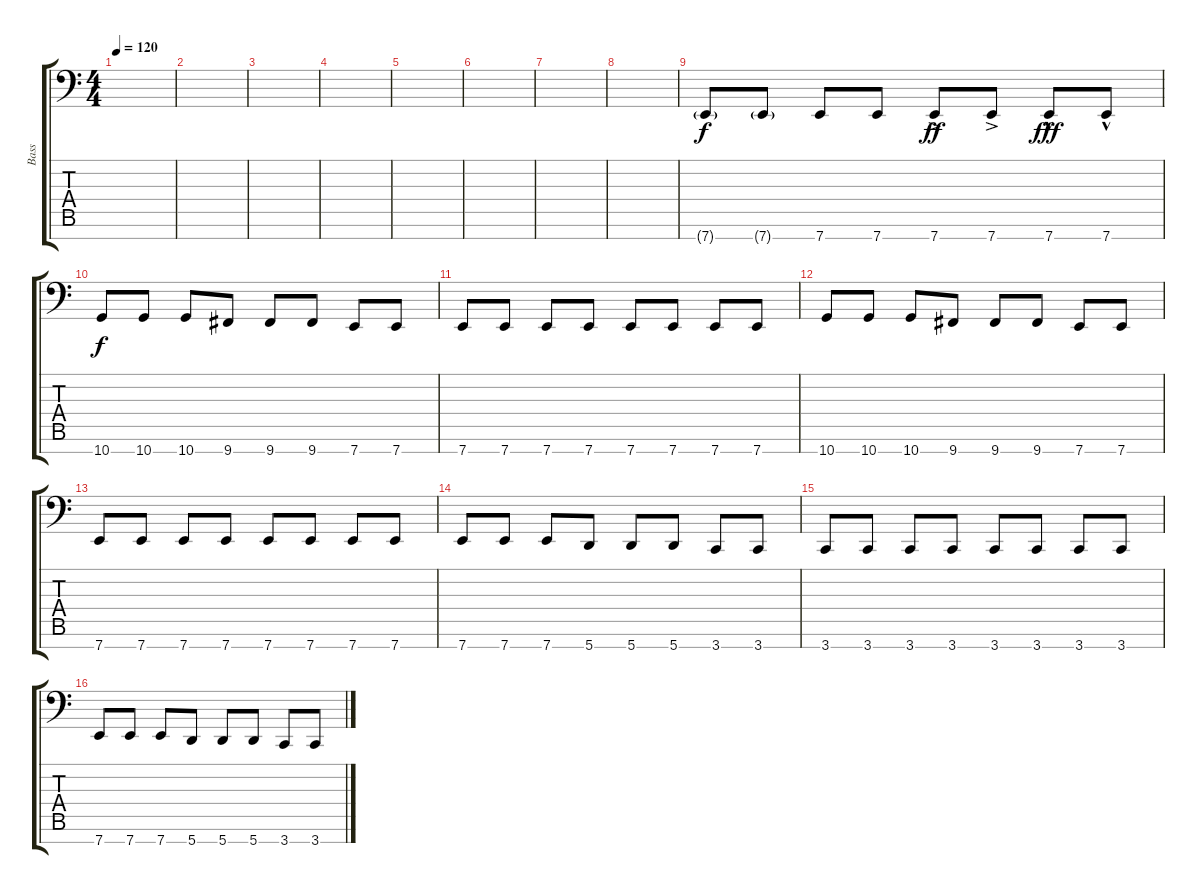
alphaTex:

\track ("Bass" "Bass") {instrument electricbasspick}
\staff {score tabs}
\tuning (E3 B2 G2 D2 A1 E1 A0) {hide}
\ts (4 4)
\tempo 120
\clef f4
\ks c
|
|
|
|
|
|
|
|
7.7{g}.8 7.7{g}.8 7.7.8{dy f} 7.7.8 7.7{ac}.8{dy ff} 7.7{ac}.8 7.7{hac}.8{dy fff} 7.7{hac}.8 |
10.7.8{dy f} 10.7.8 10.7.8 9.7.8 9.7.8 9.7.8 7.7.8 7.7.8 |
7.7.8 7.7.8 7.7.8 7.7.8 7.7.8 7.7.8 7.7.8 7.7.8 |
10.7.8 10.7.8 10.7.8 9.7.8 9.7.8 9.7.8 7.7.8 7.7.8 |
7.7.8 7.7.8 7.7.8 7.7.8 7.7.8 7.7.8 7.7.8 7.7.8 |
7.7.8 7.7.8 7.7.8 5.7.8 5.7.8 5.7.8 3.7.8 3.7.8 |
3.7.8 3.7.8 3.7.8 3.7.8 3.7.8 3.7.8 3.7.8 3.7.8 |
7.7.8 7.7.8 7.7.8 5.7.8 5.7.8 5.7.8 3.7.8 3.7.8
